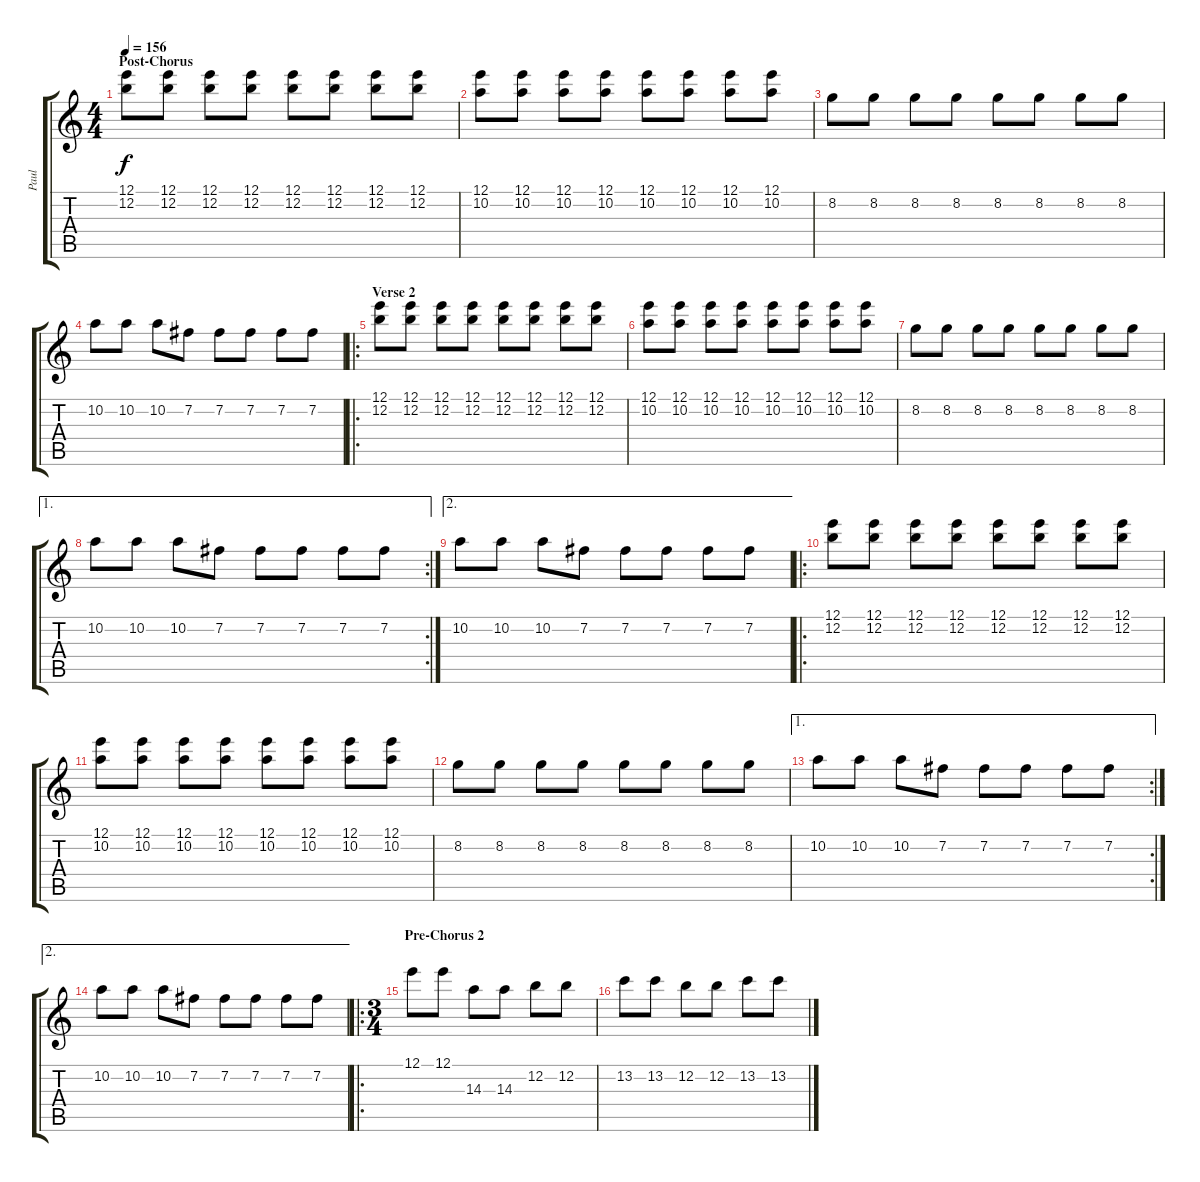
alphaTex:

\track ("Paul" "Paul") {instrument overdrivenguitar}
\staff {score tabs}
\tuning (E4 B3 G3 D3 A2 E2) {hide}
\ts (4 4)
\section ("" "Post-Chorus")
\tempo 156
\clef g2
\ks c
(12.1 12.2).8{dy f} (12.1 12.2).8 (12.1 12.2).8 (12.1 12.2).8 (12.1 12.2).8 (12.1 12.2).8 (12.1 12.2).8 (12.1 12.2).8 |
(12.1 10.2).8 (12.1 10.2).8 (12.1 10.2).8 (12.1 10.2).8 (12.1 10.2).8 (12.1 10.2).8 (12.1 10.2).8 (12.1 10.2).8 |
8.2.8 8.2.8 8.2.8 8.2.8 8.2.8 8.2.8 8.2.8 8.2.8 |
10.2.8 10.2.8 10.2.8 7.2.8 7.2.8 7.2.8 7.2.8 7.2.8 |
\ro
\section ("" "Verse 2")
(12.1 12.2).8 (12.1 12.2).8 (12.1 12.2).8 (12.1 12.2).8 (12.1 12.2).8 (12.1 12.2).8 (12.1 12.2).8 (12.1 12.2).8 |
(12.1 10.2).8 (12.1 10.2).8 (12.1 10.2).8 (12.1 10.2).8 (12.1 10.2).8 (12.1 10.2).8 (12.1 10.2).8 (12.1 10.2).8 |
8.2.8 8.2.8 8.2.8 8.2.8 8.2.8 8.2.8 8.2.8 8.2.8 |
\ae 1
\rc 2
10.2.8 10.2.8 10.2.8 7.2.8 7.2.8 7.2.8 7.2.8 7.2.8 |
\ae 2
10.2.8 10.2.8 10.2.8 7.2.8 7.2.8 7.2.8 7.2.8 7.2.8 |
\ro
(12.1 12.2).8 (12.1 12.2).8 (12.1 12.2).8 (12.1 12.2).8 (12.1 12.2).8 (12.1 12.2).8 (12.1 12.2).8 (12.1 12.2).8 |
(12.1 10.2).8 (12.1 10.2).8 (12.1 10.2).8 (12.1 10.2).8 (12.1 10.2).8 (12.1 10.2).8 (12.1 10.2).8 (12.1 10.2).8 |
8.2.8 8.2.8 8.2.8 8.2.8 8.2.8 8.2.8 8.2.8 8.2.8 |
\ae 1
\rc 2
10.2.8 10.2.8 10.2.8 7.2.8 7.2.8 7.2.8 7.2.8 7.2.8 |
\ae 2
10.2.8 10.2.8 10.2.8 7.2.8 7.2.8 7.2.8 7.2.8 7.2.8 |
\ro
\ts (3 4)
\section ("" "Pre-Chorus 2")
12.1.8 12.1.8 14.3.8 14.3.8 12.2.8 12.2.8 |
13.2.8 13.2.8 12.2.8 12.2.8 13.2.8 13.2.8
